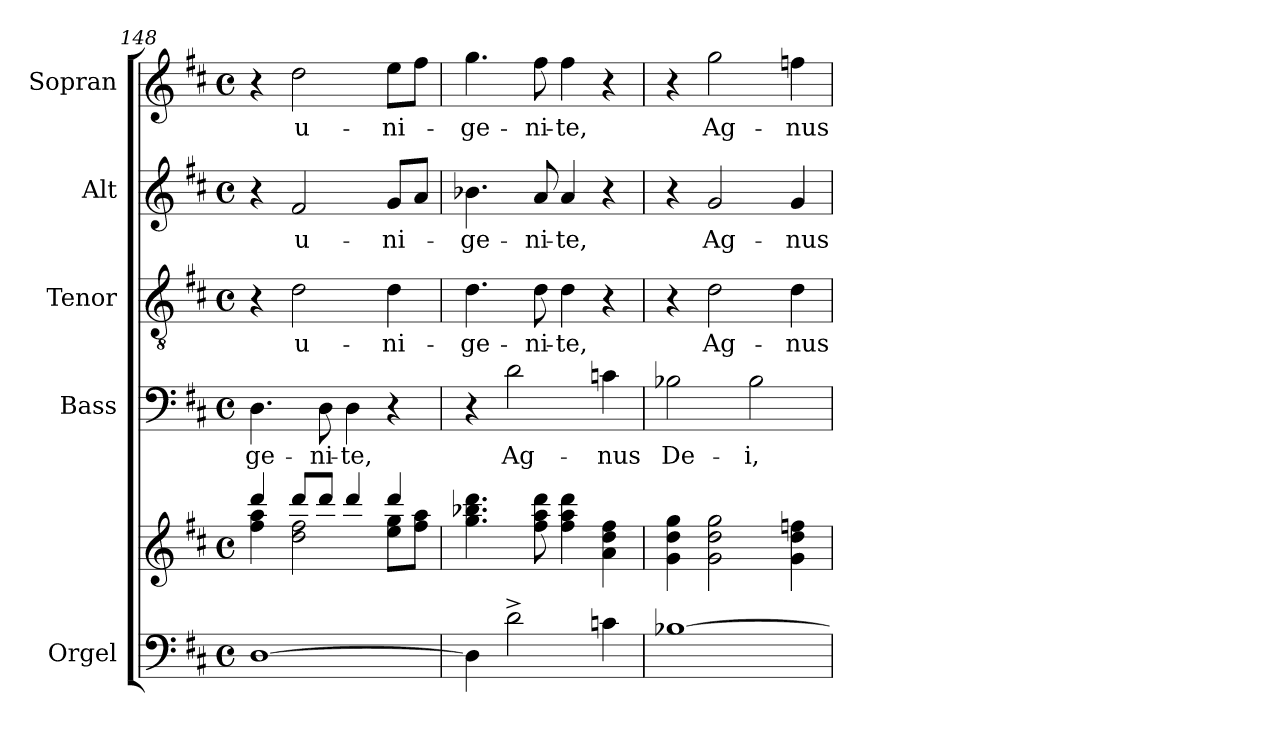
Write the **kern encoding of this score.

**kern	**kern	**kern	**text	**kern	**text	**kern	**text	**kern	**text
*part5	*part5	*part4	*part4	*part3	*part3	*part2	*part2	*part1	*part1
*staff6	*staff5	*staff4	*staff4	*staff3	*staff3	*staff2	*staff2	*staff1	*staff1
*I"Orgel	*	*I"Bass	*	*I"Tenor	*	*I"Alt	*	*I"Sopran	*
*I'Org.	*	*I'B	*	*I'T	*	*I'A	*	*I'S	*
*clefF4	*clefG2	*clefF4	*	*clefGv2	*	*clefG2	*	*clefG2	*
*k[f#c#]	*k[f#c#]	*k[f#c#]	*	*k[f#c#]	*	*k[f#c#]	*	*k[f#c#]	*
*D:	*D:	*D:	*	*D:	*	*D:	*	*D:	*
*M4/4	*M4/4	*M4/4	*	*M4/4	*	*M4/4	*	*M4/4	*
*met(c)	*met(c)	*met(c)	*	*met(c)	*	*met(c)	*	*met(c)	*
=148	=148	=148	=148	=148	=148	=148	=148	=148	=148
*	*^	*	*	*	*	*	*	*	*
!	!	!	!	!LO:LY:b	!	!	!	!	!	!
[1D	4ddd/	4ff#\ 4aa\	4.D\	-ge-	4r	.	4r	.	4r	.
!	!	!	!	!	!	!LO:LY:b	!	!LO:LY:b	!	!LO:LY:b
.	8ddd/L	2dd\ 2ff#\	.	.	2d\	u-	2f#/	u-	2dd\	u-
!	!	!	!	!LO:LY:b	!	!	!	!	!	!
.	8ddd/J	.	8D\	-ni-	.	.	.	.	.	.
!	!	!	!	!LO:LY:b	!	!	!	!	!	!
.	4ddd/	.	4D\	-te,	.	.	.	.	.	.
!	!	!	!	!	!	!LO:LY:b	!	!LO:LY:b	!	!LO:LY:b
.	4ddd/	8ee\ 8gg\L	4r	.	4d\	-ni-	8g/L	-ni-	8ee\L	-ni-
.	.	8ff#\ 8aa\J	.	.	.	.	8a/J	.	8ff#\J	.
=149	=149	=149	=149	=149	=149	=149	=149	=149	=149	=149
!	!	!	!	!	!	!LO:LY:b	!	!LO:LY:b	!	!LO:LY:b
*	*v	*v	*	*	*	*	*	*	*	*
4D\]	4.gg\ 4.bb-X\ 4.ddd\	4r	.	4.d\	-ge-	4.b-X\	-ge-	4.gg\	-ge-
!	!	!	!LO:LY:b	!	!	!	!	!	!
2d^>\	.	2d\	Ag-	.	.	.	.	.	.
!	!	!	!	!	!LO:LY:b	!	!LO:LY:b	!	!LO:LY:b
.	8ff#\ 8aa\ 8ddd\	.	.	8d\	-ni-	8a/	-ni-	8ff#\	-ni-
!	!	!	!	!	!LO:LY:b	!	!LO:LY:b	!	!LO:LY:b
.	4ff#\ 4aa\ 4ddd\	.	.	4d\	-te,	4a/	-te,	4ff#\	-te,
!	!	!	!LO:LY:b	!	!	!	!	!	!
4cn\	4a\ 4dd\ 4ff#\	4cn\	-nus	4r	.	4r	.	4r	.
=150	=150	=150	=150	=150	=150	=150	=150	=150	=150
!	!	!	!LO:LY:b	!	!	!	!	!	!
[1B-X	4g\ 4dd\ 4gg\	2B-X\	De-	4r	.	4r	.	4r	.
!	!	!	!	!	!LO:LY:b	!	!LO:LY:b	!	!LO:LY:b
.	2g\ 2dd\ 2gg\	.	.	2d\	Ag-	2g/	Ag-	2gg\	Ag-
!	!	!	!LO:LY:b	!	!	!	!	!	!
.	.	2B-\	-i,	.	.	.	.	.	.
!	!	!	!	!	!LO:LY:b	!	!LO:LY:b	!	!LO:LY:b
.	4g\ 4dd\ 4ffn\	.	.	4d\	-nus	4g/	-nus	4ffn\	-nus
=	=	=	=	=	=	=	=	=	=
*-	*-	*-	*-	*-	*-	*-	*-	*-	*-
